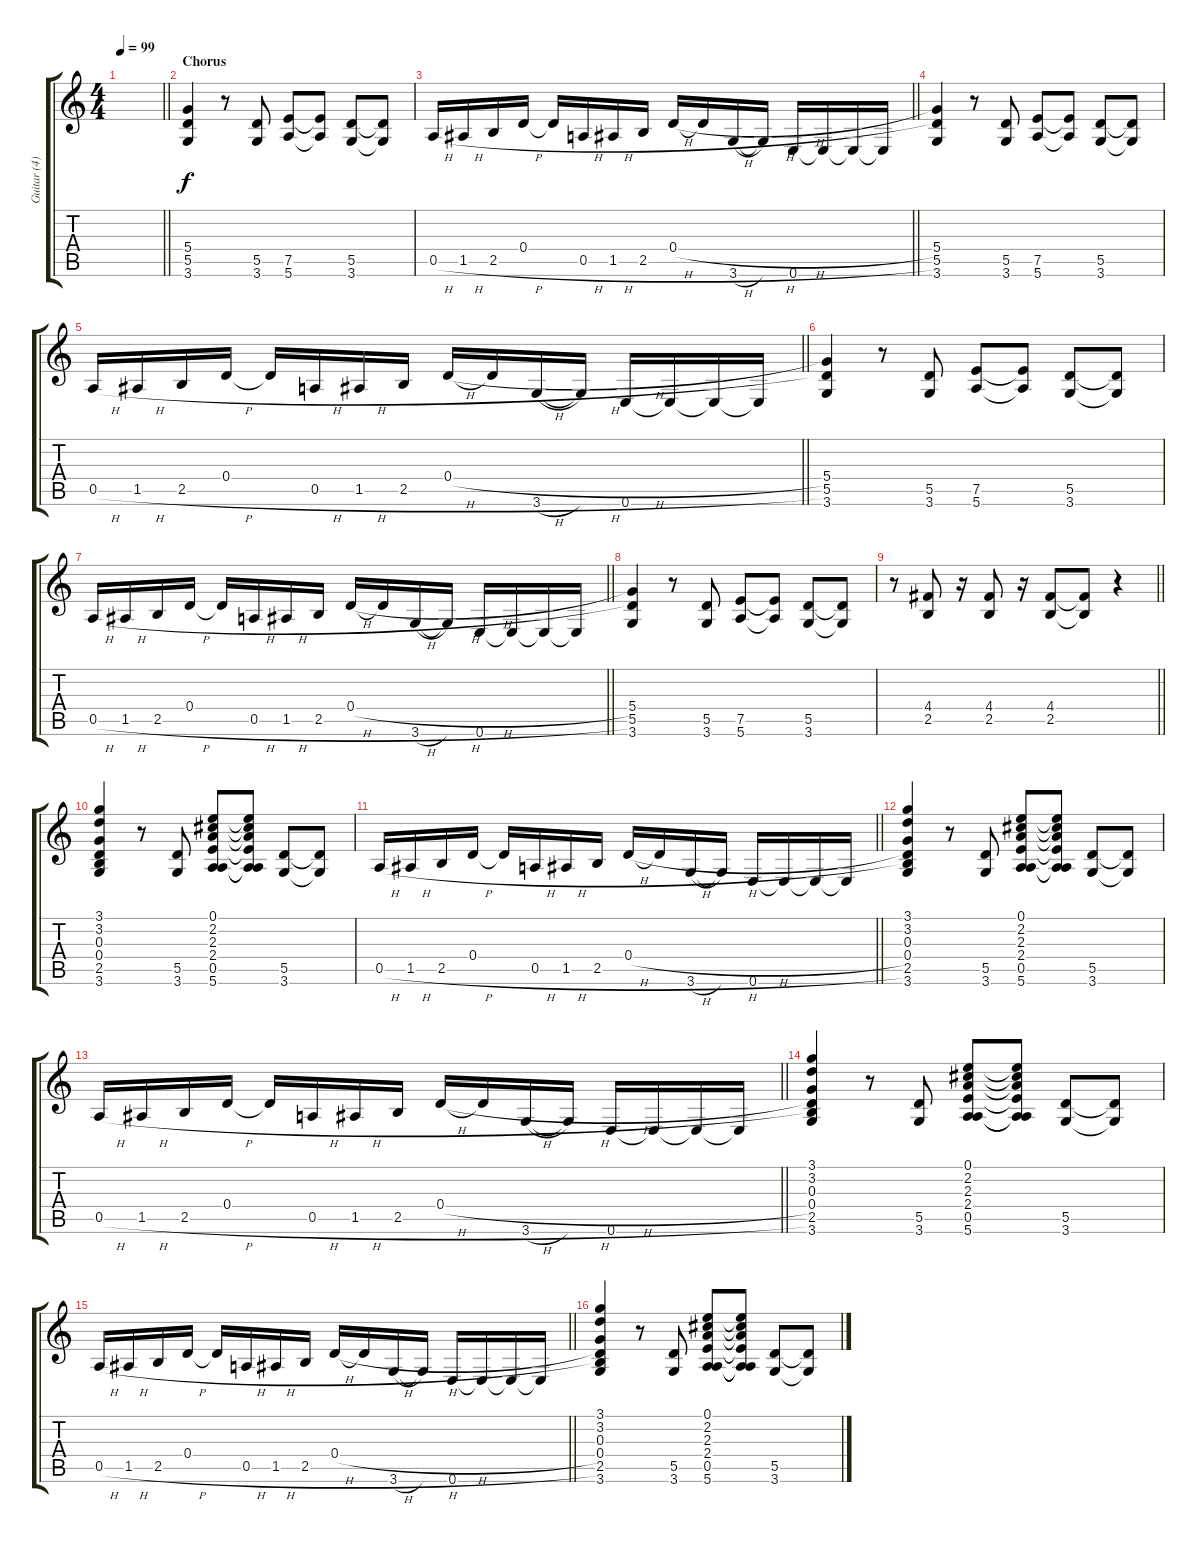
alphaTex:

\track ("Guitar (4)" "Guitar (4)") {instrument overdrivenguitar}
\staff {score tabs}
\tuning (E4 B3 G3 D3 A2 E2) {hide}
\ts (4 4)
\tempo 99
\clef g2
\barLineRight lightlight
\ks c
|
\section ("" "Chorus")
(5.4 5.5 3.6).4 r.8 (5.5 3.6).8 (7.5 5.6).8 (7.5{t} 5.6{t}).8 (5.5 3.6).8 (5.5{t} 3.6{t}).8 |
\barLineRight lightlight
0.5{h}.16 1.5{h}.16 2.5{h}.16 0.4.16 0.4{t}.16 0.5{h}.16 1.5{h}.16 2.5{h}.16 0.4{h}.16 0.4{h t}.16 3.6{h}.16 3.6{t}.16 0.6.16 0.6{t}.16 0.6{t}.16 0.6{t}.16 |
(5.4 5.5 3.6).4 r.8 (5.5 3.6).8 (7.5 5.6).8 (7.5{t} 5.6{t}).8 (5.5 3.6).8 (5.5{t} 3.6{t}).8 |
\barLineRight lightlight
0.5{h}.16 1.5{h}.16 2.5{h}.16 0.4.16 0.4{t}.16 0.5{h}.16 1.5{h}.16 2.5{h}.16 0.4{h}.16 0.4{h t}.16 3.6{h}.16 3.6{t}.16 0.6.16 0.6{t}.16 0.6{t}.16 0.6{t}.16 |
(5.4 5.5 3.6).4 r.8 (5.5 3.6).8 (7.5 5.6).8 (7.5{t} 5.6{t}).8 (5.5 3.6).8 (5.5{t} 3.6{t}).8 |
\barLineRight lightlight
0.5{h}.16 1.5{h}.16 2.5{h}.16 0.4.16 0.4{t}.16 0.5{h}.16 1.5{h}.16 2.5{h}.16 0.4{h}.16 0.4{h t}.16 3.6{h}.16 3.6{t}.16 0.6.16 0.6{t}.16 0.6{t}.16 0.6{t}.16 |
(5.4 5.5 3.6).4 r.8 (5.5 3.6).8 (7.5 5.6).8 (7.5{t} 5.6{t}).8 (5.5 3.6).8 (5.5{t} 3.6{t}).8 |
\barLineRight lightlight
r.8 (4.4 2.5).8 r.16 (4.4 2.5).8 r.16 (4.4 2.5).8 (4.4{t} 2.5{t}).8 r.4 |
(3.1 3.2 0.3 0.4 2.5 3.6).4 r.8 (5.5 3.6).8 (0.1 2.2 2.3 2.4 0.5 5.6).8 (0.1{t} 2.2{t} 2.3{t} 2.4{t} 0.5{t} 5.6{t}).8 (5.5 3.6).8 (5.5{t} 3.6{t}).8 |
\barLineRight lightlight
0.5{h}.16 1.5{h}.16 2.5{h}.16 0.4.16 0.4{t}.16 0.5{h}.16 1.5{h}.16 2.5{h}.16 0.4{h}.16 0.4{h t}.16 3.6{h}.16 3.6{t}.16 0.6.16 0.6{t}.16 0.6{t}.16 0.6{t}.16 |
(3.1 3.2 0.3 0.4 2.5 3.6).4 r.8 (5.5 3.6).8 (0.1 2.2 2.3 2.4 0.5 5.6).8 (0.1{t} 2.2{t} 2.3{t} 2.4{t} 0.5{t} 5.6{t}).8 (5.5 3.6).8 (5.5{t} 3.6{t}).8 |
\barLineRight lightlight
0.5{h}.16 1.5{h}.16 2.5{h}.16 0.4.16 0.4{t}.16 0.5{h}.16 1.5{h}.16 2.5{h}.16 0.4{h}.16 0.4{h t}.16 3.6{h}.16 3.6{t}.16 0.6.16 0.6{t}.16 0.6{t}.16 0.6{t}.16 |
(3.1 3.2 0.3 0.4 2.5 3.6).4 r.8 (5.5 3.6).8 (0.1 2.2 2.3 2.4 0.5 5.6).8 (0.1{t} 2.2{t} 2.3{t} 2.4{t} 0.5{t} 5.6{t}).8 (5.5 3.6).8 (5.5{t} 3.6{t}).8 |
\barLineRight lightlight
0.5{h}.16 1.5{h}.16 2.5{h}.16 0.4.16 0.4{t}.16 0.5{h}.16 1.5{h}.16 2.5{h}.16 0.4{h}.16 0.4{h t}.16 3.6{h}.16 3.6{t}.16 0.6.16 0.6{t}.16 0.6{t}.16 0.6{t}.16 |
(3.1 3.2 0.3 0.4 2.5 3.6).4 r.8 (5.5 3.6).8 (0.1 2.2 2.3 2.4 0.5 5.6).8 (0.1{t} 2.2{t} 2.3{t} 2.4{t} 0.5{t} 5.6{t}).8 (5.5 3.6).8 (5.5{t} 3.6{t}).8
